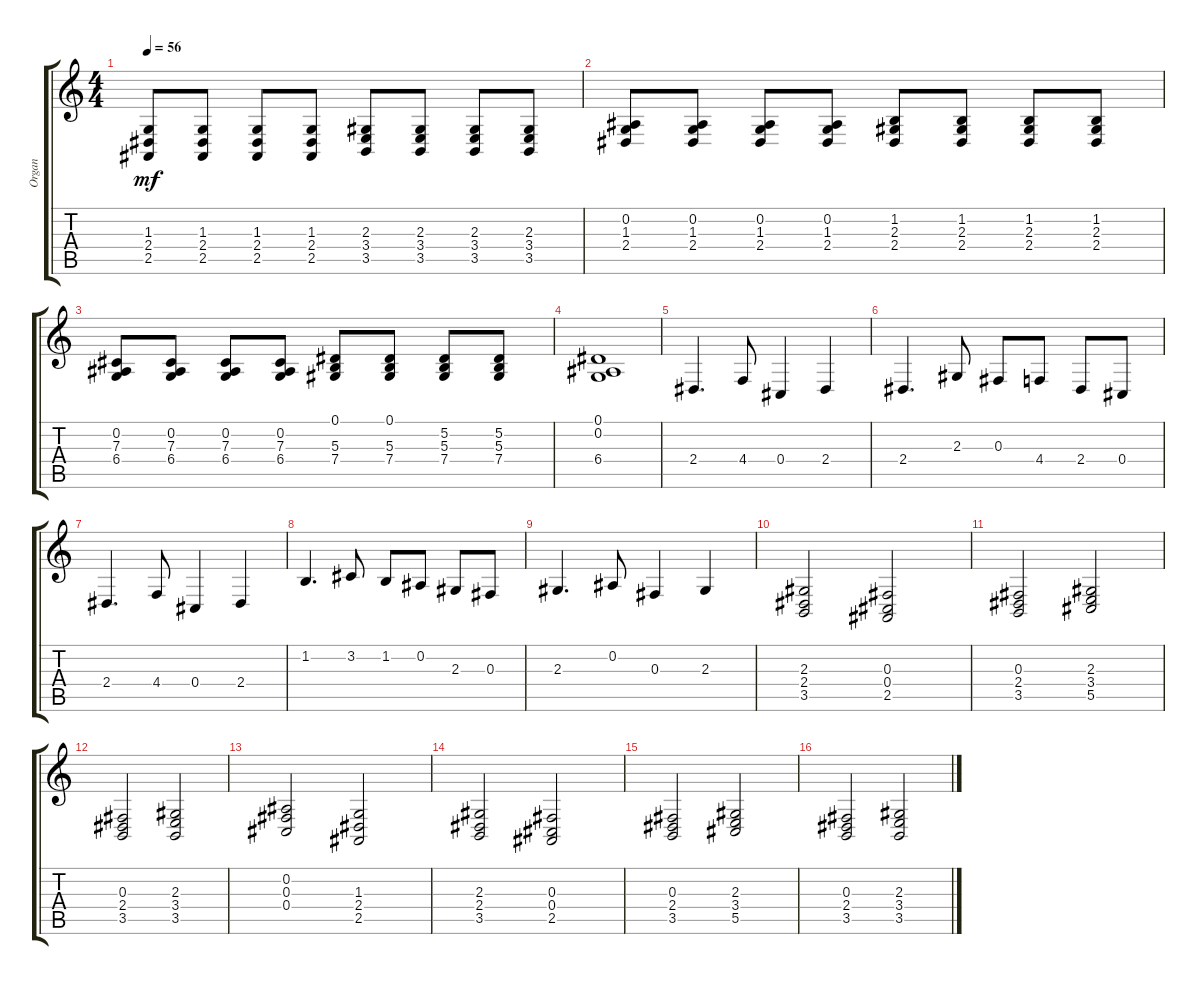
\track ("Organ" "Organ") {instrument churchorgan}
\staff {score tabs}
\tuning (Eb4 Bb3 Gb3 Db3 Ab2 Eb2) {hide}
\ts (4 4)
\tempo 56
\clef g2
\ks c
(1.3 2.4 2.5).8{dy mf} (1.3 2.4 2.5).8 (1.3 2.4 2.5).8 (1.3 2.4 2.5).8 (2.3 3.4 3.5).8 (2.3 3.4 3.5).8 (2.3 3.4 3.5).8 (2.3 3.4 3.5).8 |
(0.2 1.3 2.4).8 (0.2 1.3 2.4).8 (0.2 1.3 2.4).8 (0.2 1.3 2.4).8 (1.2 2.3 2.4).8 (1.2 2.3 2.4).8 (1.2 2.3 2.4).8 (1.2 2.3 2.4).8 |
(0.2 7.3 6.4).8 (0.2 7.3 6.4).8 (0.2 7.3 6.4).8 (0.2 7.3 6.4).8 (0.1 5.3 7.4).8 (0.1 5.3 7.4).8 (5.2 5.3 7.4).8 (5.2 5.3 7.4).8 |
(0.1 0.2 6.4).1 |
2.4.4{d} 4.4.8 0.4.4 2.4.4 |
2.4.4{d} 2.3.8 0.3.8 4.4.8 2.4.8 0.4.8 |
2.4.4{d} 4.4.8 0.4.4 2.4.4 |
1.2.4{d} 3.2.8 1.2.8 0.2.8 2.3.8 0.3.8 |
2.3.4{d} 0.2.8 0.3.4 2.3.4 |
(2.3 2.4 3.5).2 (0.3 0.4 2.5).2 |
(0.3 2.4 3.5).2 (2.3 3.4 5.5).2 |
(0.3 2.4 3.5).2 (2.3 3.4 3.5).2 |
(0.2 0.3 0.4).2 (1.3 2.4 2.5).2 |
(2.3 2.4 3.5).2 (0.3 0.4 2.5).2 |
(0.3 2.4 3.5).2 (2.3 3.4 5.5).2 |
(0.3 2.4 3.5).2 (2.3 3.4 3.5).2
